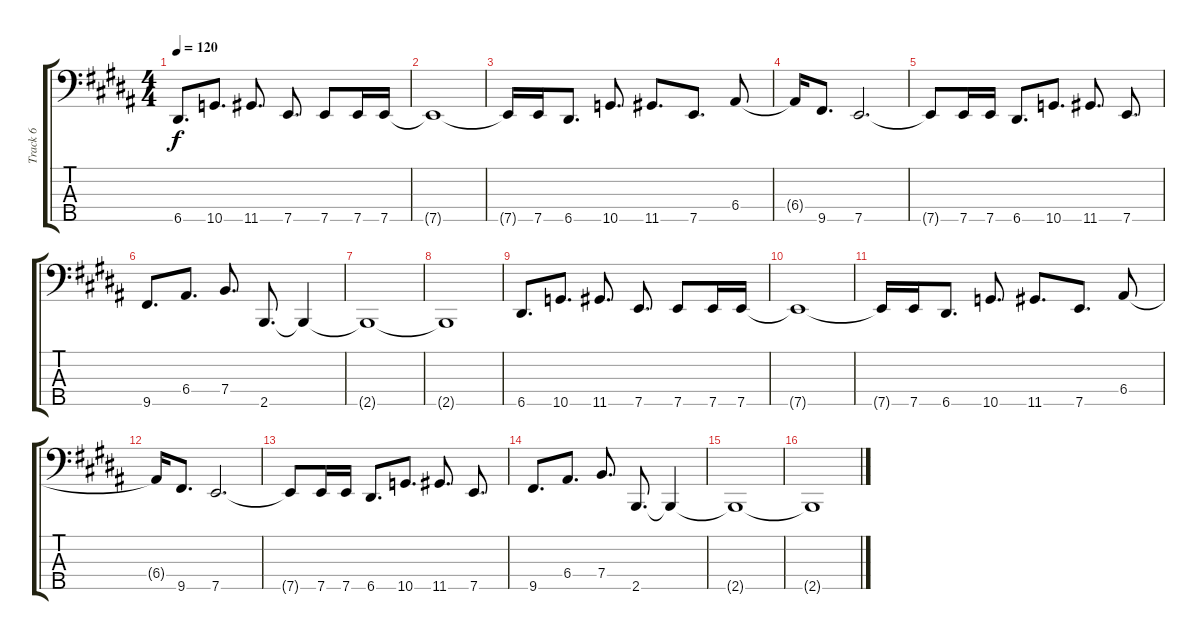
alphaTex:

\track ("Track 6" "Track 6") {instrument overdrivenguitar}
\staff {score tabs}
\tuning (G2 D2 A1 E1 A0) {hide}
\ts (4 4)
\tempo 120
\clef f4
\ks g#minor
6.5.8{d dy f} 10.5.8{d} 11.5.8{d} 7.5.8{d} 7.5.8 7.5.16 7.5.16 |
7.5{t}.1 |
7.5{t}.16 7.5.16 6.5.8{d} 10.5.8{d} 11.5.8{d} 7.5.8{d} 6.4.8 |
6.4{t}.16 9.5.8{d} 7.5.2{d} |
7.5{t}.8 7.5.16 7.5.16 6.5.8{d} 10.5.8{d} 11.5.8{d} 7.5.8{d} |
9.5.8{d} 6.4.8{d} 7.4.8{d} 2.5.8{d} 2.5{t}.4 |
2.5{t}.1 |
2.5{t}.1 |
6.5.8{d} 10.5.8{d} 11.5.8{d} 7.5.8{d} 7.5.8 7.5.16 7.5.16 |
7.5{t}.1 |
7.5{t}.16 7.5.16 6.5.8{d} 10.5.8{d} 11.5.8{d} 7.5.8{d} 6.4.8 |
6.4{t}.16 9.5.8{d} 7.5.2{d} |
7.5{t}.8 7.5.16 7.5.16 6.5.8{d} 10.5.8{d} 11.5.8{d} 7.5.8{d} |
9.5.8{d} 6.4.8{d} 7.4.8{d} 2.5.8{d} 2.5{t}.4 |
2.5{t}.1 |
2.5{t}.1
